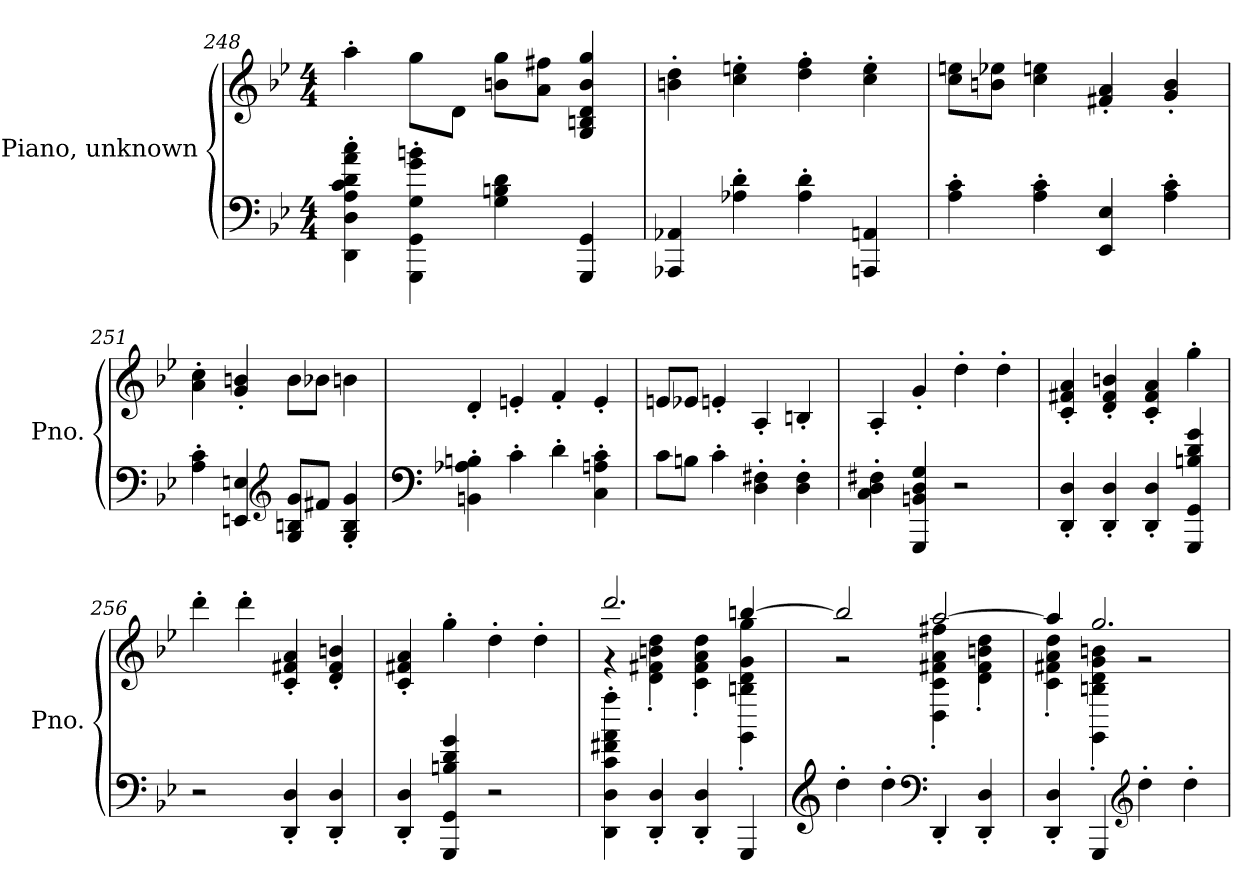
**kern	**kern
*part1	*part1
*staff2	*staff1
*I"Piano, unknown	*
*I'Pno.	*
*clefF4	*clefG2
*k[b-e-]	*k[b-e-]
*M4/4	*M4/4
=248	=248
4DD\' 4D\' 4A\' 4c\' 4d\' 4a\' 4cc\'	4aa'\
4GGG\' 4GG\' 4G\' 4g\' 4bn\'	8gg\L
.	8d\J
4G\ 4Bn\ 4d\	8bn\ 8gg\L
.	8a\ 8ff#X\J
4GGG/ 4GG/	4G/ 4Bn/ 4d/ 4b/ 4gg/
=249	=249
4AAA-X/ 4AA-X/	4bn\' 4dd\'
4A-X\' 4d\'	4cc\' 4een\'
4A-\' 4d\'	4dd\' 4ff\'
4AAAn/ 4AAn/	4cc\' 4ee\'
=250	=250
4A\' 4c\'	8cc\ 8een\L
.	8bn\ 8ee-X\J
4A\' 4c\'	4cc\ 4een\
4EE-/ 4E-/	4f#X/' 4a/'
4A\' 4c\'	4g/' 4b/'
!!LO:LB:g=z
=251	=251
4A\' 4c\'	4a\' 4cc\'
4EEn/ 4En/	4g/' 4bn/'
*clefG2	*
8G/ 8Bn/ 8g/L	8b\L
8f#X/J	8b-X\J
4G/' 4B/' 4g/'	4bn\
=252	=252
*clefF4	*
4BBn\' 4A-X\' 4Bn\'	4d'/
4c'\	4en'/
4d'\	4f'/
4C\' 4An\' 4c\'	4e'/
=253	=253
8c\L	8en/L
8Bn\J	8e-X/J
4c'\	4en'/
4D\' 4F#X\'	4A'/
4D\' 4F#\'	4Bn'/
=254	=254
4C\' 4D\' 4F#X\'	4A'/
4GGG/ 4BBn/ 4D/ 4G/	4g'/
2r	4dd'\
.	4dd'\
=255	=255
4DD/' 4D/'	4c/' 4f#X/' 4a/'
4DD/' 4D/'	4d/' 4f#/' 4bn/'
4DD/' 4D/'	4c/' 4f#/' 4a/'
4GGG/ 4GG/ 4Bn/ 4d/ 4g/	4gg'\
!!LO:LB:g=z
=256	=256
2r	4ddd'\
.	4ddd'\
4DD/' 4D/'	4c/' 4f#X/' 4a/'
4DD/' 4D/'	4d/' 4f#/' 4bn/'
=257	=257
4DD/' 4D/'	4c/' 4f#X/' 4a/'
4GGG/ 4GG/ 4Bn/ 4d/ 4g/	4gg'\
2r	4dd'\
.	4dd'\
=258	=258
*	*^
4DD\' 4D\' 4c\' 4f#X\' 4a\' 4aa\'	2.ddd/	4r
4DD/' 4D/'	.	4d\' 4f#X\' 4bn\' 4dd\'
4DD/' 4D/'	.	4c\' 4f#\' 4a\' 4dd\'
4GGG/	[4bbn/	4GG\' 4Bn\' 4d\' 4g\' 4gg\'
=259	=259	=259
*clefG2	*	*
4dd'\	2bb/]	2r
4dd'\	.	.
*clefF4	*	*
4DD'/	[2aa/	4D\' 4c\' 4f#X\' 4a\' 4ff#X\'
4DD/' 4D/'	.	4d\' 4f#\' 4bn\' 4dd\'
=260	=260	=260
4DD/' 4D/'	4aa/]	4c\' 4f#X\' 4a\' 4dd\'
4GGG/	2.gg/	4GG\' 4Bn\' 4d\' 4g\' 4bn\'
*clefG2	*	*
4dd'\	.	2r
4dd'\	.	.
*	*v	*v
=	=
*-	*-
